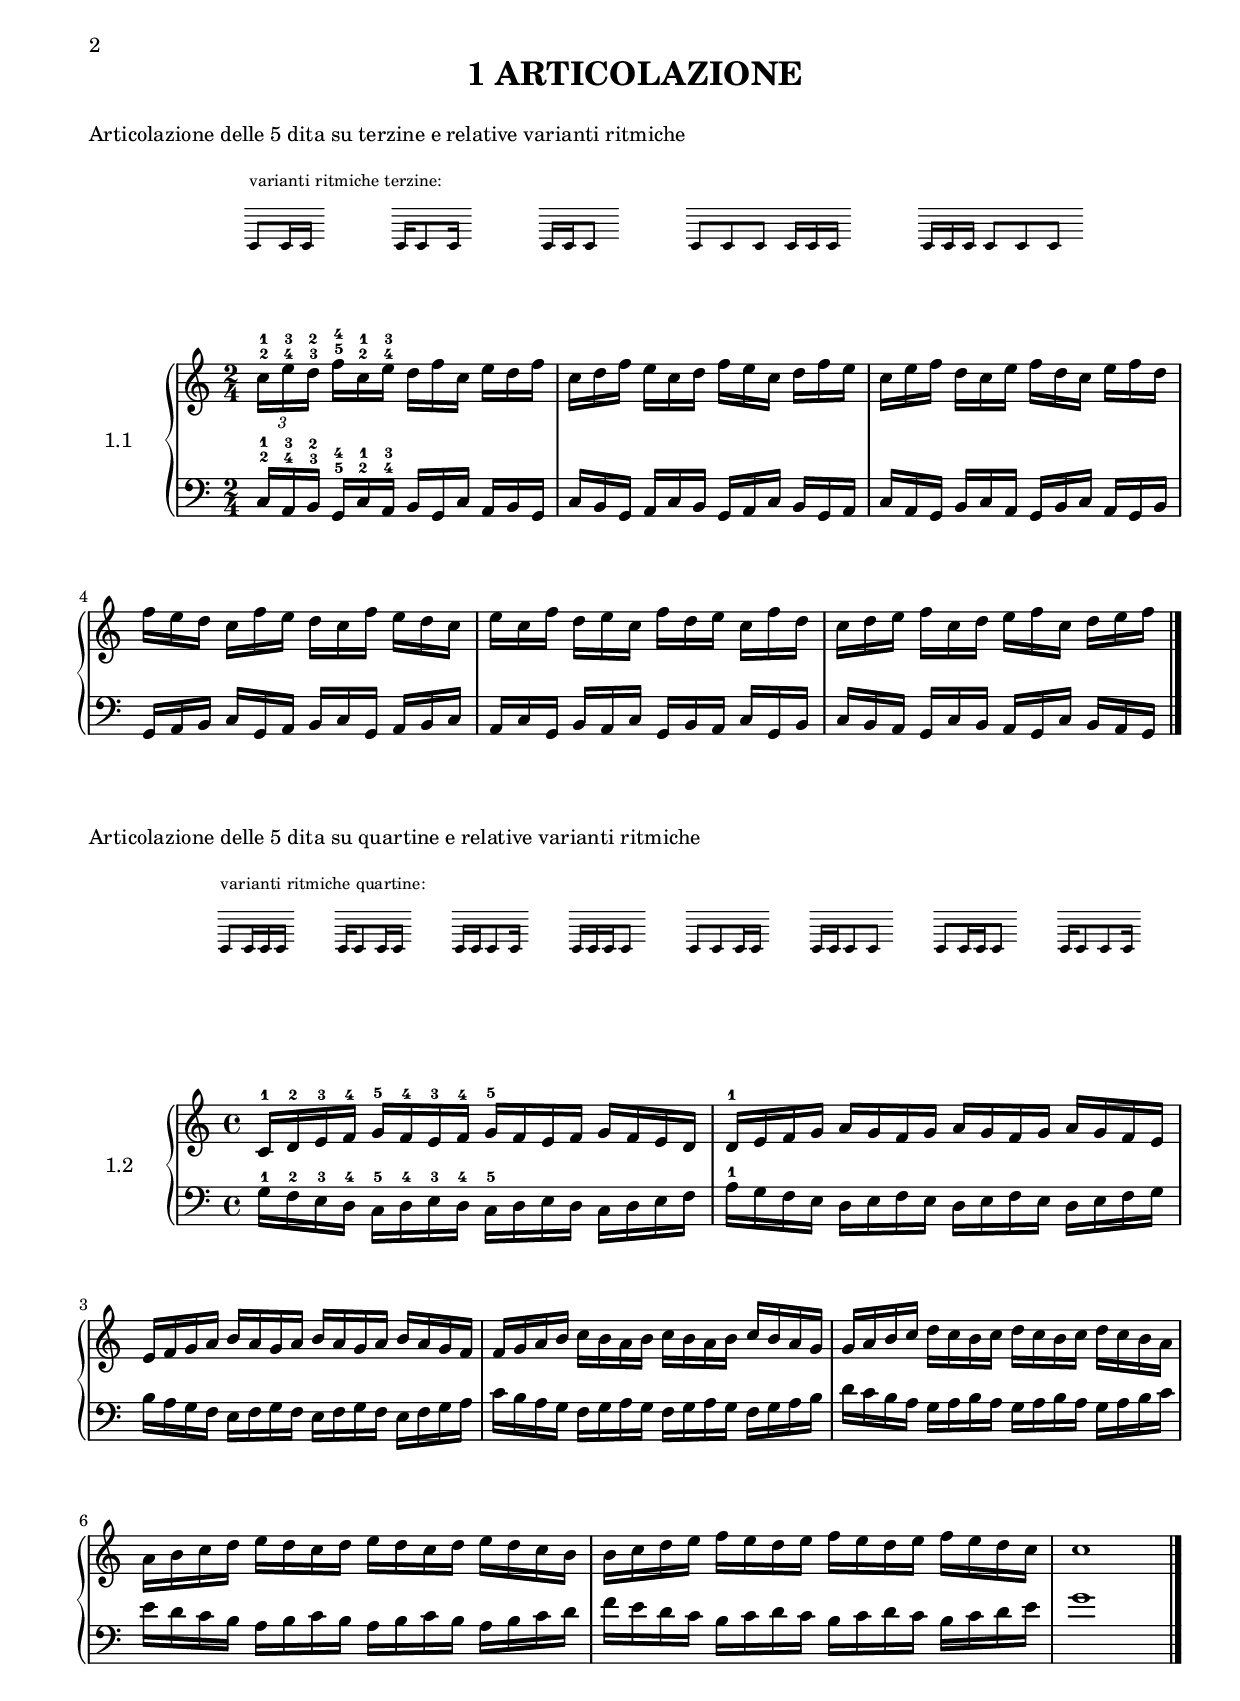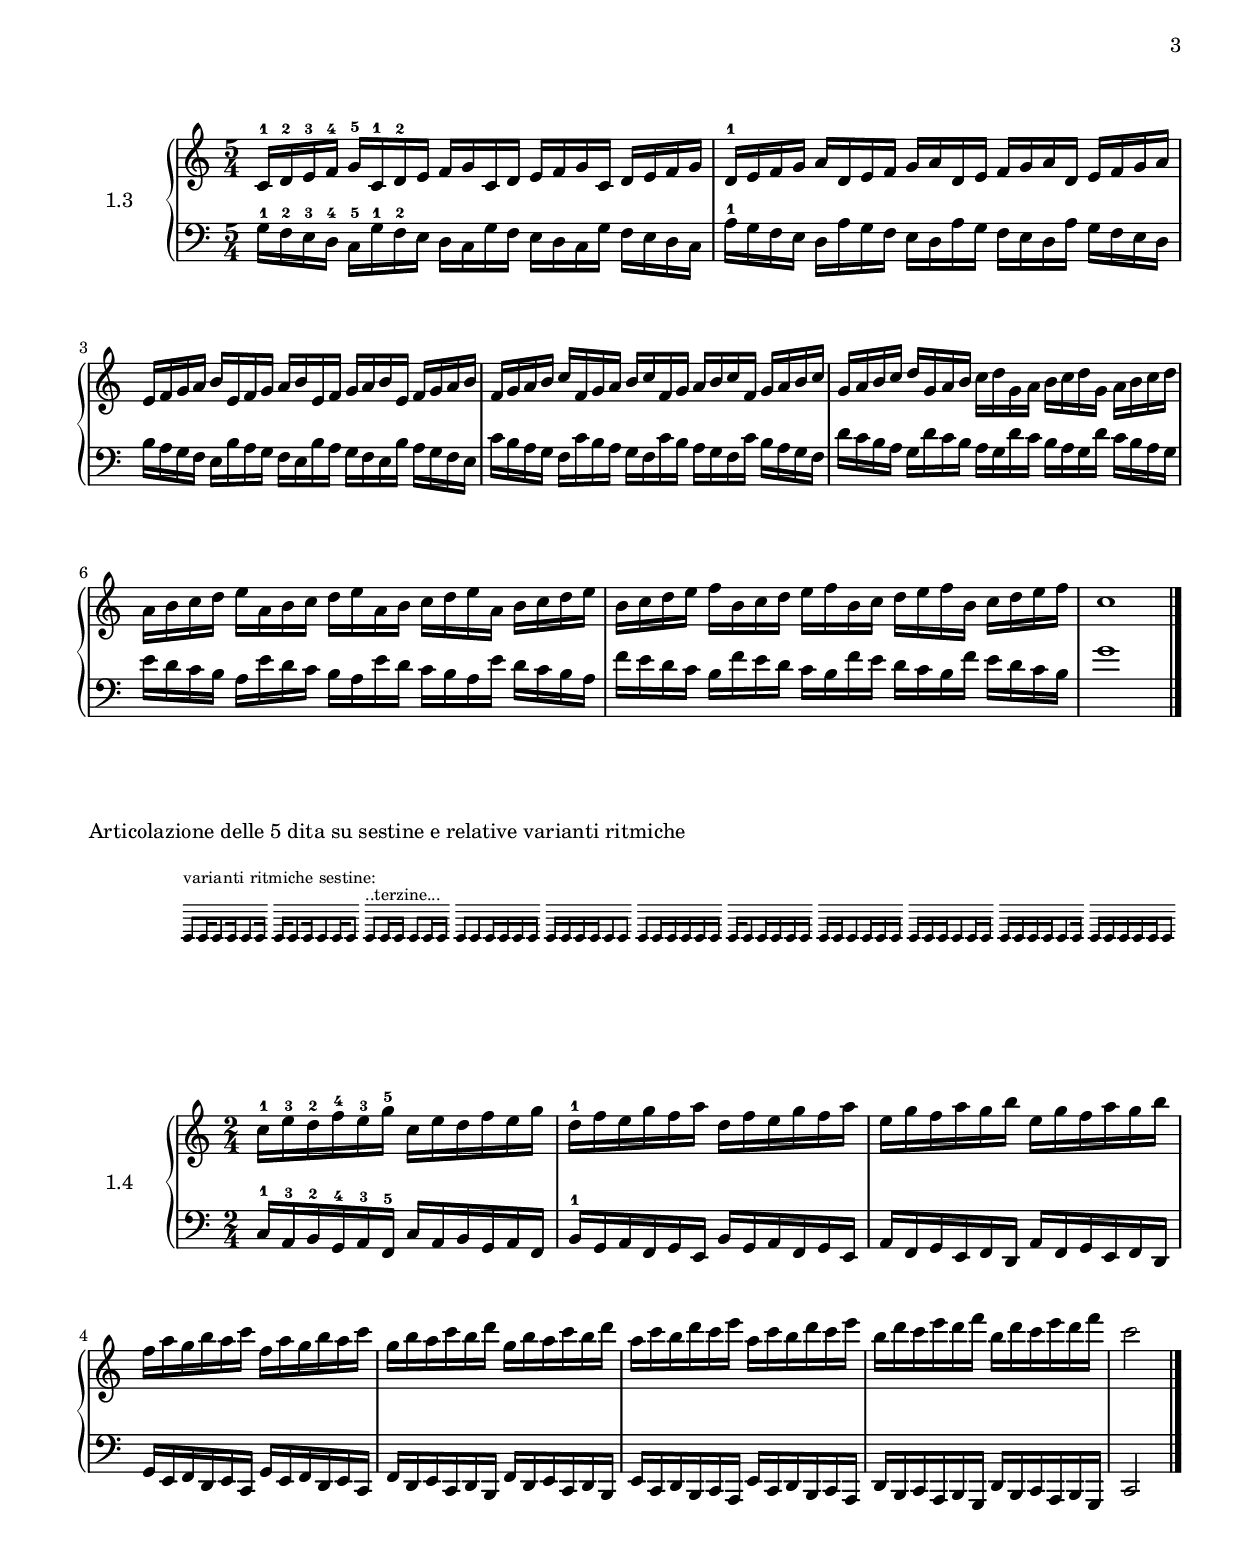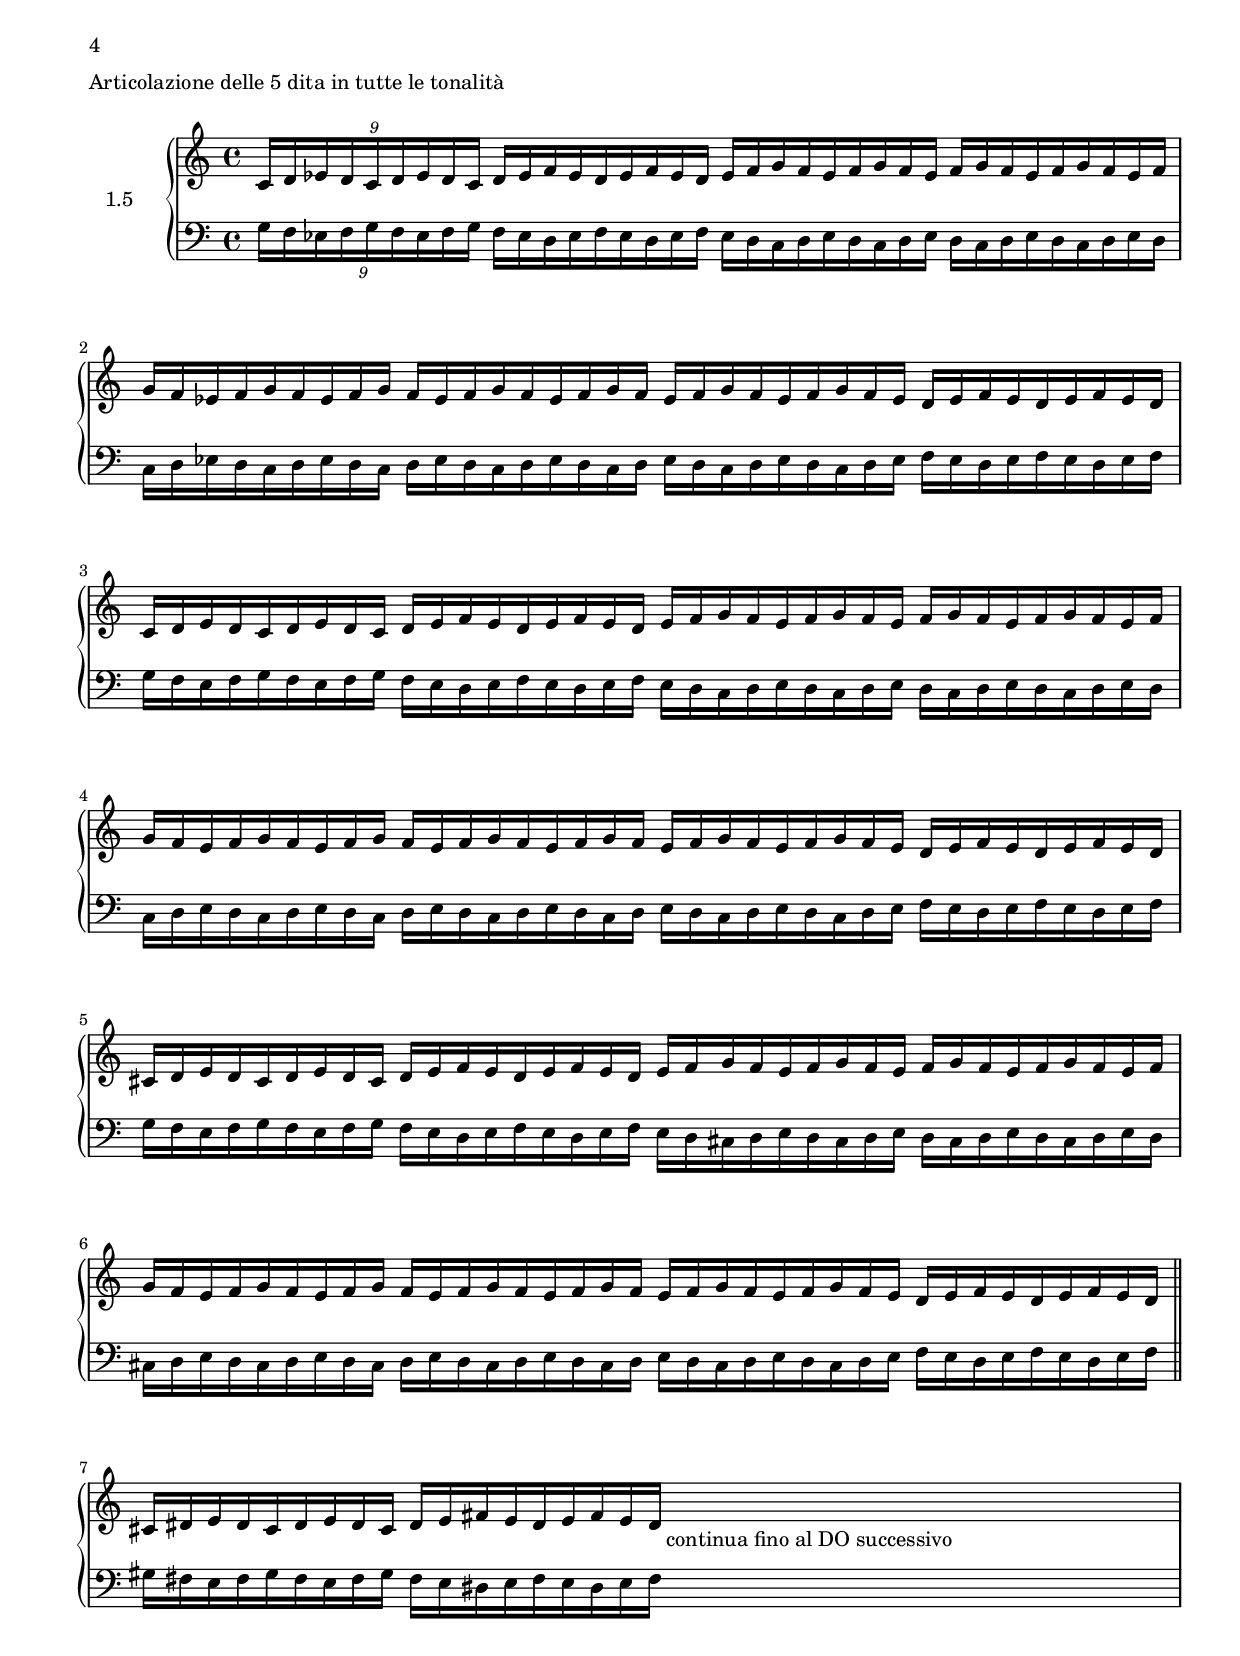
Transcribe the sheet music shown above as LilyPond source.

% ===========================================================================================================
% esercizi-di-tecnica.ly
%                     _    _      _ _   _               _         
%  ___ ___ ___ _ _ __(_)__(_)  __| (_) | |_ ___ __ _ _ (_)__ __ _ 
% / -_|_-</ -_) '_/ _| |_ / | / _` | | |  _/ -_) _| ' \| / _/ _` |
% \___/__/\___|_| \__|_/__|_| \__,_|_|  \__\___\__|_||_|_\__\__,_|
%                                  Articolazione, Arpeggi, Accordi
%
% Copyright (c) 2020 Alessandro Fraschetti (mail: gos95@gommagomma.net)
%
% Permission is hereby granted, free of charge, to any person obtaining a copy
% of this software and associated documentation files (the "Software"), to deal
% in the Software without restriction, including without limitation the rights
% to use, copy, modify, merge, publish, distribute, sublicense, and/or sell
% copies of the Software, and to permit persons to whom the Software is
% furnished to do so, subject to the following conditions:
% 
% The above copyright notice and this permission notice shall be included in all
% copies or substantial portions of the Software.
% 
% THE SOFTWARE IS PROVIDED "AS IS", WITHOUT WARRANTY OF ANY KIND, EXPRESS OR
% IMPLIED, INCLUDING BUT NOT LIMITED TO THE WARRANTIES OF MERCHANTABILITY,
% FITNESS FOR A PARTICULAR PURPOSE AND NONINFRINGEMENT. IN NO EVENT SHALL THE
% AUTHORS OR COPYRIGHT HOLDERS BE LIABLE FOR ANY CLAIM, DAMAGES OR OTHER
% LIABILITY, WHETHER IN AN ACTION OF CONTRACT, TORT OR OTHERWISE, ARISING FROM,
% OUT OF OR IN CONNECTION WITH THE SOFTWARE OR THE USE OR OTHER DEALINGS IN THE
% SOFTWARE.
% ===========================================================================================================


\version "2.12.3"
#(ly:set-option 'delete-intermediate-files #t)
#(set-global-staff-size 18)


% ===========================================================================================================
% ------------------------------------------  I N C L U D E S  ----------------------------------------------
% ===========================================================================================================
% ===========================================================================================================
% varianti-ritmiche-terzine.ly
%                     _    _      _ _   _               _         
%  ___ ___ ___ _ _ __(_)__(_)  __| (_) | |_ ___ __ _ _ (_)__ __ _ 
% / -_|_-</ -_) '_/ _| |_ / | / _` | | |  _/ -_) _| ' \| / _/ _` |
% \___/__/\___|_| \__|_/__|_| \__,_|_|  \__\___\__|_||_|_\__\__,_|
%
% Copyright (c) 2020 Alessandro Fraschetti (mail: gos95@gommagomma.net)
%
% Permission is hereby granted, free of charge, to any person obtaining a copy
% of this software and associated documentation files (the "Software"), to deal
% in the Software without restriction, including without limitation the rights
% to use, copy, modify, merge, publish, distribute, sublicense, and/or sell
% copies of the Software, and to permit persons to whom the Software is
% furnished to do so, subject to the following conditions:
% 
% The above copyright notice and this permission notice shall be included in all
% copies or substantial portions of the Software.
% 
% THE SOFTWARE IS PROVIDED "AS IS", WITHOUT WARRANTY OF ANY KIND, EXPRESS OR
% IMPLIED, INCLUDING BUT NOT LIMITED TO THE WARRANTIES OF MERCHANTABILITY,
% FITNESS FOR A PARTICULAR PURPOSE AND NONINFRINGEMENT. IN NO EVENT SHALL THE
% AUTHORS OR COPYRIGHT HOLDERS BE LIABLE FOR ANY CLAIM, DAMAGES OR OTHER
% LIABILITY, WHETHER IN AN ACTION OF CONTRACT, TORT OR OTHERWISE, ARISING FROM,
% OUT OF OR IN CONNECTION WITH THE SOFTWARE OR THE USE OR OTHER DEALINGS IN THE
% SOFTWARE.
% ===========================================================================================================


variantiRitmicheTerzine = \relative c' {
    \cadenzaOn
    \stopStaff
    \skip 1
    \startStaff
        c8[^\markup { \raise #2 { varianti ritmiche terzine: }} c16 c16]
    \stopStaff
    \skip 1
    \startStaff
        c16[ c8 c16]
    \stopStaff
    \skip 1
    \startStaff
        c16[ c16 c8]
    \stopStaff
    \skip 1
    \startStaff
        c8[ c8 c8] c16[ c16 c16]]
    \stopStaff
    \skip 1
    \startStaff
        c16[ c16 c16] c8[ c8 c8]]
    \stopStaff
    \skip 1
    \cadenzaOff
}

% ===========================================================================================================
% varianti-ritmiche-quartine.ly
%                     _    _      _ _   _               _         
%  ___ ___ ___ _ _ __(_)__(_)  __| (_) | |_ ___ __ _ _ (_)__ __ _ 
% / -_|_-</ -_) '_/ _| |_ / | / _` | | |  _/ -_) _| ' \| / _/ _` |
% \___/__/\___|_| \__|_/__|_| \__,_|_|  \__\___\__|_||_|_\__\__,_|
%
% Copyright (c) 2020 Alessandro Fraschetti (mail: gos95@gommagomma.net)
%
% Permission is hereby granted, free of charge, to any person obtaining a copy
% of this software and associated documentation files (the "Software"), to deal
% in the Software without restriction, including without limitation the rights
% to use, copy, modify, merge, publish, distribute, sublicense, and/or sell
% copies of the Software, and to permit persons to whom the Software is
% furnished to do so, subject to the following conditions:
% 
% The above copyright notice and this permission notice shall be included in all
% copies or substantial portions of the Software.
% 
% THE SOFTWARE IS PROVIDED "AS IS", WITHOUT WARRANTY OF ANY KIND, EXPRESS OR
% IMPLIED, INCLUDING BUT NOT LIMITED TO THE WARRANTIES OF MERCHANTABILITY,
% FITNESS FOR A PARTICULAR PURPOSE AND NONINFRINGEMENT. IN NO EVENT SHALL THE
% AUTHORS OR COPYRIGHT HOLDERS BE LIABLE FOR ANY CLAIM, DAMAGES OR OTHER
% LIABILITY, WHETHER IN AN ACTION OF CONTRACT, TORT OR OTHERWISE, ARISING FROM,
% OUT OF OR IN CONNECTION WITH THE SOFTWARE OR THE USE OR OTHER DEALINGS IN THE
% SOFTWARE.
% ===========================================================================================================


variantiRitmicheQuartine = \relative c' {
    \cadenzaOn
    \stopStaff
    \skip 1
    \startStaff
        c8[^\markup { \raise #2 { varianti ritmiche quartine: }} c16 c16 c16]
    \stopStaff
    \skip 1
    \startStaff
        c16[ c8 c16 c16]
    \stopStaff
    \skip 1
    \startStaff
        c16[ c16 c8 c16]
    \stopStaff
    \skip 1
    \startStaff
        c16[ c16 c16 c8]
    \stopStaff
    \skip 1
    \startStaff
        c8[ c8 c16 c16]
    \stopStaff
    \skip 1
    \startStaff
        c16[ c16 c8 c8]
    \stopStaff
    \skip 1
    \startStaff
        c8[ c16 c16 c8]
    \stopStaff
    \skip 1
    \startStaff
        c16[ c8 c8 c16]
    \stopStaff
    \skip 1
    \cadenzaOff
}

% ===========================================================================================================
% varianti-ritmiche-terzine.ly
%                     _    _      _ _   _               _         
%  ___ ___ ___ _ _ __(_)__(_)  __| (_) | |_ ___ __ _ _ (_)__ __ _ 
% / -_|_-</ -_) '_/ _| |_ / | / _` | | |  _/ -_) _| ' \| / _/ _` |
% \___/__/\___|_| \__|_/__|_| \__,_|_|  \__\___\__|_||_|_\__\__,_|
%
% Copyright (c) 2020 Alessandro Fraschetti (mail: gos95@gommagomma.net)
%
% Permission is hereby granted, free of charge, to any person obtaining a copy
% of this software and associated documentation files (the "Software"), to deal
% in the Software without restriction, including without limitation the rights
% to use, copy, modify, merge, publish, distribute, sublicense, and/or sell
% copies of the Software, and to permit persons to whom the Software is
% furnished to do so, subject to the following conditions:
% 
% The above copyright notice and this permission notice shall be included in all
% copies or substantial portions of the Software.
% 
% THE SOFTWARE IS PROVIDED "AS IS", WITHOUT WARRANTY OF ANY KIND, EXPRESS OR
% IMPLIED, INCLUDING BUT NOT LIMITED TO THE WARRANTIES OF MERCHANTABILITY,
% FITNESS FOR A PARTICULAR PURPOSE AND NONINFRINGEMENT. IN NO EVENT SHALL THE
% AUTHORS OR COPYRIGHT HOLDERS BE LIABLE FOR ANY CLAIM, DAMAGES OR OTHER
% LIABILITY, WHETHER IN AN ACTION OF CONTRACT, TORT OR OTHERWISE, ARISING FROM,
% OUT OF OR IN CONNECTION WITH THE SOFTWARE OR THE USE OR OTHER DEALINGS IN THE
% SOFTWARE.
% ===========================================================================================================


variantiRitmicheSestine = \relative c' {
    \cadenzaOn
    \stopStaff
    \skip 1
    \startStaff
        c8[^\markup { \raise #2 { varianti ritmiche sestine: }} c16 c8 c16 c8 c16]
    \stopStaff
    \skip 1
    \startStaff
        c16[ c8 c16 c8 c16 c8]
    \stopStaff
    \skip 1
    \startStaff
        c8[^\markup { \raise #0  {..terzine...}} c16 c16] c8[ c16 c16]
    \stopStaff
    \skip 1
    \startStaff
        c8[ c8 c16 c16 c16 c16]
    \stopStaff
    \skip 1
    \startStaff
        c16[ c16 c16 c16 c8 c8]
    \stopStaff
    \skip 1
	\cadenzaOff

%	\break

	\cadenzaOn
    \startStaff
        c8[ c16 c16 c16 c16 c16]
    \stopStaff
    \skip 1
    \startStaff
        c16[ c8 c16 c16 c16 c16]
    \stopStaff
    \skip 1
    \startStaff
        c16[ c16 c8 c16 c16 c16]
    \stopStaff
    \skip 1
    \startStaff
        c16[ c16 c16 c8 c16 c16]
    \stopStaff
    \skip 1
    \startStaff
        c16[ c16 c16 c16 c8 c16]
    \stopStaff
    \skip 1
    \startStaff
        c16[ c16 c16 c16 c16 c8]
    \stopStaff
	\skip 1
    \cadenzaOff
}


% ===========================================================================================================
% articolazione-terzine.ly
%                     _    _      _ _   _               _         
%  ___ ___ ___ _ _ __(_)__(_)  __| (_) | |_ ___ __ _ _ (_)__ __ _ 
% / -_|_-</ -_) '_/ _| |_ / | / _` | | |  _/ -_) _| ' \| / _/ _` |
% \___/__/\___|_| \__|_/__|_| \__,_|_|  \__\___\__|_||_|_\__\__,_|
%                                  Articolazione, Arpeggi, Accordi
%
% Copyright (c) 2020 Alessandro Fraschetti (mail: gos95@gommagomma.net)
%
% Permission is hereby granted, free of charge, to any person obtaining a copy
% of this software and associated documentation files (the "Software"), to deal
% in the Software without restriction, including without limitation the rights
% to use, copy, modify, merge, publish, distribute, sublicense, and/or sell
% copies of the Software, and to permit persons to whom the Software is
% furnished to do so, subject to the following conditions:
% 
% The above copyright notice and this permission notice shall be included in all
% copies or substantial portions of the Software.
% 
% THE SOFTWARE IS PROVIDED "AS IS", WITHOUT WARRANTY OF ANY KIND, EXPRESS OR
% IMPLIED, INCLUDING BUT NOT LIMITED TO THE WARRANTIES OF MERCHANTABILITY,
% FITNESS FOR A PARTICULAR PURPOSE AND NONINFRINGEMENT. IN NO EVENT SHALL THE
% AUTHORS OR COPYRIGHT HOLDERS BE LIABLE FOR ANY CLAIM, DAMAGES OR OTHER
% LIABILITY, WHETHER IN AN ACTION OF CONTRACT, TORT OR OTHERWISE, ARISING FROM,
% OUT OF OR IN CONNECTION WITH THE SOFTWARE OR THE USE OR OTHER DEALINGS IN THE
% SOFTWARE.
% ===========================================================================================================


articolazioneTerzineUpper = \relative c'' {
    \time 2/4
    \times 2/3 { c16-2-1[ e-4-3 d-3-2 ] } \override TupletNumber #'transparent = ##t 
                  \times 2/3 { f-5-4[ c-2-1 e-4-3 ] } \times 2/3 { d[ f c ] } \times 2/3 { e[ d f ] }
    \times 2/3 {   c[ d f ] } \times 2/3 { e[ c d ] } \times 2/3 { f[ e c ] } \times 2/3 { d[ f e ] }
    \times 2/3 {   c[ e f ] } \times 2/3 { d[ c e ] } \times 2/3 { f[ d c ] } \times 2/3 { e[ f d ] }
    \times 2/3 {   f[ e d ] } \times 2/3 { c[ f e ] } \times 2/3 { d[ c f ] } \times 2/3 { e[ d c ] }
    \times 2/3 {   e[ c f ] } \times 2/3 { d[ e c ] } \times 2/3 { f[ d e ] } \times 2/3 { c[ f d ] }
    \times 2/3 {   c[ d e ] } \times 2/3 { f[ c d ] } \times 2/3 { e[ f c ] } \times 2/3 { d[ e f ] }
    \bar "|."
}
articolazioneTerzineLower = \relative c {
    \time 2/4
    \override TupletNumber #'transparent = ##t
    \times 2/3 { c16-2-1[ a-4-3 b-3-2 ] }
                  \times 2/3 { g-5-4[ c-2-1 a-4-3 ] } \times 2/3 { b[ g c ] } \times 2/3 { a[ b g ] }
    \times 2/3 {   c[ b g ] } \times 2/3 { a[ c b ] } \times 2/3 { g[ a c ] } \times 2/3 { b[ g a ] }
    \times 2/3 {   c[ a g ] } \times 2/3 { b[ c a ] } \times 2/3 { g[ b c ] } \times 2/3 { a[ g b ] }
    \times 2/3 {   g[ a b ] } \times 2/3 { c[ g a ] } \times 2/3 { b[ c g ] } \times 2/3 { a[ b c ] }
    \times 2/3 {   a[ c g ] } \times 2/3 { b[ a c ] } \times 2/3 { g[ b a ] } \times 2/3 { c[ g b ] }
    \times 2/3 {   c[ b a ] } \times 2/3 { g[ c b ] } \times 2/3 { a[ g c ] } \times 2/3 { b[ a g ] }
    \bar "|."
}

% ===========================================================================================================
% articolazione-quartine.ly
%                     _    _      _ _   _               _         
%  ___ ___ ___ _ _ __(_)__(_)  __| (_) | |_ ___ __ _ _ (_)__ __ _ 
% / -_|_-</ -_) '_/ _| |_ / | / _` | | |  _/ -_) _| ' \| / _/ _` |
% \___/__/\___|_| \__|_/__|_| \__,_|_|  \__\___\__|_||_|_\__\__,_|
%                                  Articolazione, Arpeggi, Accordi
%
% Copyright (c) 2020 Alessandro Fraschetti (mail: gos95@gommagomma.net)
%
% Permission is hereby granted, free of charge, to any person obtaining a copy
% of this software and associated documentation files (the "Software"), to deal
% in the Software without restriction, including without limitation the rights
% to use, copy, modify, merge, publish, distribute, sublicense, and/or sell
% copies of the Software, and to permit persons to whom the Software is
% furnished to do so, subject to the following conditions:
% 
% The above copyright notice and this permission notice shall be included in all
% copies or substantial portions of the Software.
% 
% THE SOFTWARE IS PROVIDED "AS IS", WITHOUT WARRANTY OF ANY KIND, EXPRESS OR
% IMPLIED, INCLUDING BUT NOT LIMITED TO THE WARRANTIES OF MERCHANTABILITY,
% FITNESS FOR A PARTICULAR PURPOSE AND NONINFRINGEMENT. IN NO EVENT SHALL THE
% AUTHORS OR COPYRIGHT HOLDERS BE LIABLE FOR ANY CLAIM, DAMAGES OR OTHER
% LIABILITY, WHETHER IN AN ACTION OF CONTRACT, TORT OR OTHERWISE, ARISING FROM,
% OUT OF OR IN CONNECTION WITH THE SOFTWARE OR THE USE OR OTHER DEALINGS IN THE
% SOFTWARE.
% ===========================================================================================================


articolazioneQuartineAUpper = \relative c' {
    \time 4/4 
    c16-1 d-2 e-3 f-4  g-5 f-4 e-3 f-4  g-5 f e f  g f e d
    d16-1 e f g  a g f g  a g f g  a g f e
    e16 f g a  b a g a  b a g a  b a g f
    f16 g a b  c b a b  c b a b  c b a g
    g16 a b c  d c b c  d c b c  d c b a
    a16 b c d  e d c d  e d c d  e d c b
    b16 c d e  f e d e  f e d e  f e d c
    c1
    \bar "|."
}
articolazioneQuartineALower = \relative c' {
    \time 4/4
    g16-1 f-2 e-3 d-4  c-5 d-4 e-3 d-4  c-5 d e d  c d e f
    a16-1 g f e  d e f e  d e f e  d e f g 
    b16 a g f  e f g f  e f g f  e f g a
    c16 b a g  f g a g  f g a g  f g a b
    d16 c b a  g a b a  g a b a  g a b c
    e16 d c b  a b c b  a b c b  a b c d
    f16 e d c  b c d c  b c d c  b c d e
    g1
    \bar "|."
}


articolazioneQuartineBUpper = \relative c' {
    \time 5/4
    c16-1 d-2 e-3 f-4  g-5 c,-1 d-2 e  f g c, d  e f g c,  d e f g
    d16-1 e f g  a d, e f  g a d, e  f g a d,  e f g a
    e16 f g a  b e, f g  a b e, f  g a b e,  f g a b
    f16 g a b  c f, g a  b c f, g  a b c f,  g a b c
    g16 a b c  d g, a b  c d g, a  b c d g,  a b c d
    a16 b c d  e a, b c  d e a, b  c d e a,  b c d e
    b16 c d e  f b, c d  e f b, c  d e f b,  c d e f
    c1
    \bar "|."
}
articolazioneQuartineBLower = \relative c' {
    \time 5/4
    g16-1  f-2 e-3 d-4  c-5 g'-1 f-2 e  d c g' f  e d c g'  f e d c
    a'16-1 g f e  d a' g f  e d a' g  f e d a'  g f e d
    b'16 a g f  e b' a g  f e b' a  g f e b'  a g f e
    c'16 b a g  f c' b a  g f c' b  a g f c'  b a g f
    d'16 c b a  g d' c b  a g d' c  b a g d'  c b a g
    e'16 d c b  a e' d c  b a e' d  c b a e'  d c b a
    f'16 e d c  b f' e d  c b f' e  d c b f'  e d c b
    g'1
    \bar "|."
}

% ===========================================================================================================
% articolazione-sestine.ly
%                     _    _      _ _   _               _         
%  ___ ___ ___ _ _ __(_)__(_)  __| (_) | |_ ___ __ _ _ (_)__ __ _ 
% / -_|_-</ -_) '_/ _| |_ / | / _` | | |  _/ -_) _| ' \| / _/ _` |
% \___/__/\___|_| \__|_/__|_| \__,_|_|  \__\___\__|_||_|_\__\__,_|
%                                  Articolazione, Arpeggi, Accordi
%
% Copyright (c) 2020 Alessandro Fraschetti (mail: gos95@gommagomma.net)
%
% Permission is hereby granted, free of charge, to any person obtaining a copy
% of this software and associated documentation files (the "Software"), to deal
% in the Software without restriction, including without limitation the rights
% to use, copy, modify, merge, publish, distribute, sublicense, and/or sell
% copies of the Software, and to permit persons to whom the Software is
% furnished to do so, subject to the following conditions:
% 
% The above copyright notice and this permission notice shall be included in all
% copies or substantial portions of the Software.
% 
% THE SOFTWARE IS PROVIDED "AS IS", WITHOUT WARRANTY OF ANY KIND, EXPRESS OR
% IMPLIED, INCLUDING BUT NOT LIMITED TO THE WARRANTIES OF MERCHANTABILITY,
% FITNESS FOR A PARTICULAR PURPOSE AND NONINFRINGEMENT. IN NO EVENT SHALL THE
% AUTHORS OR COPYRIGHT HOLDERS BE LIABLE FOR ANY CLAIM, DAMAGES OR OTHER
% LIABILITY, WHETHER IN AN ACTION OF CONTRACT, TORT OR OTHERWISE, ARISING FROM,
% OUT OF OR IN CONNECTION WITH THE SOFTWARE OR THE USE OR OTHER DEALINGS IN THE
% SOFTWARE.
% ===========================================================================================================


articolazioneSestineUpper = \relative c'' {
    \time 2/4
	\override TupletNumber #'transparent = ##t
	\override TupletBracket.bracket-visibility = ##f
    \times 2/3 { c16-1[ e-3 d-2 }  
							\times 2/3 { f-4 e-3 g-5 ] }\times 2/3 { c,[ e d } 		\times 2/3 { f e g] }
    \times 2/3 { d-1[ f e } 	\times 2/3 { g f a ] }		\times 2/3 { d,[ f e } 		\times 2/3 { g f a ] }
    \times 2/3 { e[ g f } 	\times 2/3 { a g b ] } 		\times 2/3 { e,[ g f } 		\times 2/3 { a g b ] }
    \times 2/3 { f[ a g } 	\times 2/3 { b a c ] } 		\times 2/3 { f,[ a g } 		\times 2/3 { b a c ] }
    \times 2/3 { g[ b a } 	\times 2/3 { c b d ] } 		\times 2/3 { g,[ b a } 		\times 2/3 { c b d ] }
    \times 2/3 { a[ c b } 	\times 2/3 { d c e ] } 		\times 2/3 { a,[ c b } 		\times 2/3 { d c e ] }
	\times 2/3 { b[ d c } 	\times 2/3 { e d f ] } 		\times 2/3 { b,[ d c } 		\times 2/3 { e d f ] }
	c2
    \bar "|."
}
articolazioneSestineLower = \relative c {
    \time 2/4
    \override TupletNumber #'transparent = ##t
	\override TupletBracket.bracket-visibility = ##f
    \times 2/3 { c16-1[ a-3 b-2 }
							\times 2/3 { g-4 a-3 f-5 ] }\times 2/3 { c'[ a b } 		\times 2/3 { g a f] }
    \times 2/3 { b-1[ g a } 	\times 2/3 { f g e ] }		\times 2/3 { b'[ g a } 		\times 2/3 { f g e ] }
    \times 2/3 { a[ f g } 	\times 2/3 { e f d ] } 		\times 2/3 { a'[ f g } 		\times 2/3 { e f d ] }
    \times 2/3 { g[ e f } 	\times 2/3 { d e c ] } 		\times 2/3 { g'[ e f } 		\times 2/3 { d e c ] }
    \times 2/3 { f[ d e } 	\times 2/3 { c d b ] } 		\times 2/3 { f'[ d e } 		\times 2/3 { c d b ] }
    \times 2/3 { e[ c d } 	\times 2/3 { b c a ] } 		\times 2/3 { e'[ c d } 		\times 2/3 { b c a ] }
	\times 2/3 { d[ b c } 	\times 2/3 { a b g ] } 		\times 2/3 { d'[ b c } 		\times 2/3 { a b g ] }
	c2
    \bar "|."
}

% ===========================================================================================================
% articolazione-12-toni.ly
%                     _    _      _ _   _               _         
%  ___ ___ ___ _ _ __(_)__(_)  __| (_) | |_ ___ __ _ _ (_)__ __ _ 
% / -_|_-</ -_) '_/ _| |_ / | / _` | | |  _/ -_) _| ' \| / _/ _` |
% \___/__/\___|_| \__|_/__|_| \__,_|_|  \__\___\__|_||_|_\__\__,_|
%                                  Articolazione, Arpeggi, Accordi
%
% Copyright (c) 2020 Alessandro Fraschetti (mail: gos95@gommagomma.net)
%
% Permission is hereby granted, free of charge, to any person obtaining a copy
% of this software and associated documentation files (the "Software"), to deal
% in the Software without restriction, including without limitation the rights
% to use, copy, modify, merge, publish, distribute, sublicense, and/or sell
% copies of the Software, and to permit persons to whom the Software is
% furnished to do so, subject to the following conditions:
% 
% The above copyright notice and this permission notice shall be included in all
% copies or substantial portions of the Software.
% 
% THE SOFTWARE IS PROVIDED "AS IS", WITHOUT WARRANTY OF ANY KIND, EXPRESS OR
% IMPLIED, INCLUDING BUT NOT LIMITED TO THE WARRANTIES OF MERCHANTABILITY,
% FITNESS FOR A PARTICULAR PURPOSE AND NONINFRINGEMENT. IN NO EVENT SHALL THE
% AUTHORS OR COPYRIGHT HOLDERS BE LIABLE FOR ANY CLAIM, DAMAGES OR OTHER
% LIABILITY, WHETHER IN AN ACTION OF CONTRACT, TORT OR OTHERWISE, ARISING FROM,
% OUT OF OR IN CONNECTION WITH THE SOFTWARE OR THE USE OR OTHER DEALINGS IN THE
% SOFTWARE.
% ===========================================================================================================

	
articolazioneXIIToniUpper = \relative c' {
    \time 4/4
    \tuplet 9/4 { c16[ d ees d c d ees d c] } 	\override TupletNumber #'transparent = ##t 
	\tuplet 9/4 { d[ ees f ees d ees f ees d] }
	\tuplet 9/4 { ees[ f g f ees f g f ees] }
	\tuplet 9/4 { f[ g f ees f g f ees f] }

	\tuplet 9/4 { g[ f ees f g f ees f g] }
	\tuplet 9/4 { f[ ees f g f ees f g f] }
	\tuplet 9/4 { ees[ f g f ees f g f ees] }
	\tuplet 9/4 { d[ ees f ees d ees f ees d] }
	\break
    \tuplet 9/4 { c[ d e d c d e d c] }
	\tuplet 9/4 { d[ e f e d e f e d] }
	\tuplet 9/4 { e[ f g f e f g f e] }
	\tuplet 9/4 { f[ g f e f g f e f] }

	\tuplet 9/4 { g[ f e f g f e f g] }
	\tuplet 9/4 { f[ e f g f e f g f] }
	\tuplet 9/4 { e[ f g f e f g f e] }
	\tuplet 9/4 { d[ e f e d e f e d] }
	\break
    \tuplet 9/4 { cis[ d e d cis d e d cis] }
	\tuplet 9/4 { d[ e f e d e f e d] }
	\tuplet 9/4 { e[ f g f e f g f e] }
	\tuplet 9/4 { f[ g f e f g f e f] }

	\tuplet 9/4 { g[ f e f g f e f g] }
	\tuplet 9/4 { f[ e f g f e f g f] }
	\tuplet 9/4 { e[ f g f e f g f e] }
	\tuplet 9/4 { d[ e f e d e f e d] }
	\bar "||"
    \break
	\tuplet 9/4 { cis[ dis e dis cis dis e dis cis] }
	\tuplet 9/4 { dis[ e fis e dis e fis e dis] }
	\skip 2
}
articolazioneXIIToniLower = \relative c' {
    \time 4/4
    \tuplet 9/4 { g16[ f ees f g f ees f g] }	\override TupletNumber #'transparent = ##t 
	\tuplet 9/4 { f[ ees d ees f ees d ees f] }
	\tuplet 9/4 { ees[ d c d ees d c d ees] }
	\tuplet 9/4 { d[ c d ees d c d ees d] }

	\tuplet 9/4 { c[ d ees d c d ees d c] }
	\tuplet 9/4 { d[ ees d c d ees d c d] }
	\tuplet 9/4 { ees[ d c d ees d c d ees] }
	\tuplet 9/4 { f[ ees d ees f ees d ees f] }
	\break
    \tuplet 9/4 { g[ f e f g f e f g] }
	\tuplet 9/4 { f[ e d e f e d e f] }
	\tuplet 9/4 { e[ d c d e d c d e] }
	\tuplet 9/4 { d[ c d e d c d e d] }

	\tuplet 9/4 { c[ d e d c d e d c] }
	\tuplet 9/4 { d[ e d c d e d c d] }
	\tuplet 9/4 { e[ d c d e d c d e] }
	\tuplet 9/4 { f[ e d e f e d e f] }
	\break
    \tuplet 9/4 { g[ f e f g f e f g] }
	\tuplet 9/4 { f[ e d e f e d e f] }
	\tuplet 9/4 { e[ d cis d e d cis d e] }
	\tuplet 9/4 { d[ cis d e d cis d e d] }

	\tuplet 9/4 { cis[ d e d cis d e d cis] }
	\tuplet 9/4 { d[ e d cis d e d cis d] }
	\tuplet 9/4 { e[ d cis d e d cis d e] }
	\tuplet 9/4 { f[ e d e f e d e f] }
	\bar "||"
    \break
	\tuplet 9/4 { gis[ fis e fis gis fis e fis gis] }
	\tuplet 9/4 { fis[ e dis e fis e dis e fis] ^\markup { \raise #2 {  "   continua fino al DO successivo" }} }
	\skip 2
}



% ===========================================================================================================
% ---------------------------------------------  B O O K  ---------------------------------------------------
% ===========================================================================================================
\header {
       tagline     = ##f
}
\paper {
    #(set-paper-size "a4")
%    line-width = 180
    left-margin = 15
    bottom-margin = 10
    top-margin = 10
%    markup-system-spacing #'basic-distance = #8
    system-system-spacing #'basic-distance = #15
    ragged-bottom = ##t
    ragged-last-bottom = ##t
    print-all-headers = ##t
}


% -------------------------------------------------------------------------------------------------------------------
% Copertina
% -------------------------------------------------------------------------------------------------------------------
\bookpart {
    \markup { \vspace #30 }
    \markup \fontsize #10 \bold { "  Esercizi di Tecnica" }
    \markup { \vspace #1 }
    \markup \fontsize #4 \bold  { "     Articolazione, Arpeggi, Accordi" }
}


% -------------------------------------------------------------------------------------------------------------------
% 1 ARTICOLAZIONE
% -------------------------------------------------------------------------------------------------------------------
\bookpart {
%    \paper { system-count = #5 }
    % -------------------------------------------------------------------------------------------------------------------
    % ARTICOLAZIONE - TERZINE E RELATIVE VARIANTI RITMICHE
    % -------------------------------------------------------------------------------------------------------------------
    \score {
        \new Staff \with {
            \remove "Time_signature_engraver"
            fontSize = #-2
            \override StaffSymbol #'staff-space = #(magstep -2)
            firstClef = ##f
        } << \variantiRitmicheTerzine >>
        \header {
            title    = "1 ARTICOLAZIONE"
            subtitle = ##f
            piece    =  \markup { \column { "Articolazione delle 5 dita su terzine e relative varianti ritmiche" \null } }
        }
        \layout { \context { \override VerticalAlignment #'forced-distance = #8 } }
        \midi { \context { \Score tempoWholesPerMinute = #(ly:make-moment 120 8) } }
    }
    \score {
        \new PianoStaff \with { midiInstrument = #"acoustic grand" }
        <<
            \set PianoStaff.instrumentName = \markup { "1.1" }
            \new Staff = "treble" << \clef violin \articolazioneTerzineUpper >>
            \new Staff = "bass"   << \clef bass \articolazioneTerzineLower >>
        >>
        \header {
            title    = ##f
            subtitle = ##f
%           opus     = \markup { \bold \smaller { (\note #"8"#1 = 120) } }
            piece    = ##f
        }
    }


    % -------------------------------------------------------------------------------------------------------------------
    %   ARTICOLAZIONE - QUARTINE E RELATIVE VARIANTI RITMICHE
    % -------------------------------------------------------------------------------------------------------------------
    \score {
        \new Staff \with {
            \remove "Time_signature_engraver"
            fontSize = #-2
            \override StaffSymbol #'staff-space = #(magstep -2)
            firstClef = ##f
        } { \variantiRitmicheQuartine }
        \header {
            title    = ##f
            subtitle = ##f
            piece    = \markup { \column { "Articolazione delle 5 dita su quartine e relative varianti ritmiche" \null } }
        }
    }
    \score {
        \new PianoStaff \with { midiInstrument = #"acoustic grand" }
        <<
            \set PianoStaff.instrumentName = \markup { "1.2" }
            \new Staff = "treble" << \clef violin \articolazioneQuartineAUpper >>
            \new Staff = "bass"   << \clef bass \articolazioneQuartineALower >>
        >>
        \header {
            title    = ##f
            subtitle = ##f
%           opus     = \markup { \bold \smaller { (\note #"4"#1 = 120) } }
            piece    = \markup { \column { \null \null } }
        }
        \layout { \context { \override VerticalAlignment #'forced-distance = #8 } }
        \midi { \context { \Score tempoWholesPerMinute = #(ly:make-moment 120 4) } }
    }
    \pageBreak
    \score {
        \new PianoStaff \with { midiInstrument = #"acoustic grand" }
        <<
            \set PianoStaff.instrumentName = \markup { "1.3" }
            \new Staff = "treble" << \clef violin \articolazioneQuartineBUpper >>
            \new Staff = "bass"   << \clef bass \articolazioneQuartineBLower >>
        >>
        \header {
            title    = ##f
            subtitle = ##f
%           opus     = \markup { \bold \smaller { (\note #"4"#1 = 120) } }
            piece    = \markup { \column { \null \null } }
        }
        \layout { \context { \override VerticalAlignment #'forced-distance = #8 } }
        \midi { \context { \Score tempoWholesPerMinute = #(ly:make-moment 120 4) } }
    }


    % -------------------------------------------------------------------------------------------------------------------
    %   ARTICOLAZIONE - SESTINE E RELATIVE VARIANTI RITMICHE
    % -------------------------------------------------------------------------------------------------------------------   
    \score {
        \new Staff \with {
            \remove "Time_signature_engraver"
            fontSize = #-2
            \override StaffSymbol #'staff-space = #(magstep -3)
            firstClef = ##f
        } { \variantiRitmicheSestine }
        \header {
            title    = ##f
            subtitle = ##f
            piece    = \markup { \column { "Articolazione delle 5 dita su sestine e relative varianti ritmiche" \null } }
        }
    }
    \score {
        \new PianoStaff \with { midiInstrument = #"acoustic grand" }
        <<
            \set PianoStaff.instrumentName = \markup { "1.4" }
            \new Staff = "treble" << \clef violin \articolazioneSestineUpper >>
            \new Staff = "bass"   << \clef bass \articolazioneSestineLower >>
        >>
        \header {
            title    = ##f
            subtitle = ##f
%           opus     = \markup { \bold \smaller { (\note #"4"#1 = 60) } }
            piece    = \markup { \column { \null \null } }
        }
        \layout { \context { \override VerticalAlignment #'forced-distance = #8 } }
        \midi { \context { \Score tempoWholesPerMinute = #(ly:make-moment 60 4) } }
    }

    \pageBreak
    % -------------------------------------------------------------------------------------------------------------------
    %   ARTICOLAZIONE - 5 DITA IN TUTTI I TONI
    % -------------------------------------------------------------------------------------------------------------------   
    \score {
        \new PianoStaff \with { midiInstrument = #"acoustic grand" }
        <<
            \set PianoStaff.instrumentName = \markup { "1.5" }
            \new Staff = "treble" << \clef violin \articolazioneXIIToniUpper >>
            \new Staff = "bass" << \clef bass \articolazioneXIIToniLower >>
        >>
        \header {
            title    = ##f
            subtitle = ##f
%           opus     = \markup { \bold \smaller { (\note #"4"#1 = 60) } }
            piece    = \markup { \column { "Articolazione delle 5 dita in tutte le tonalità" \null } }
        }
        \layout { \context { \override VerticalAlignment #'forced-distance = #8 } }
        \midi { \context { \Score tempoWholesPerMinute = #(ly:make-moment 60 4) } }
    }
}
% -------------------------------------------------------------------------------------------------------------------


%{
% -------------------------------------------------------------------------------------------------------------------
% 2 ARPEGGGI
% -------------------------------------------------------------------------------------------------------------------
\bookpart {
%    \paper { system-count = #5 }
    % -------------------------------------------------------------------------------------------------------------------
    %   ARPEGGGI - MAGGIORI E MINORI NELL'OTTAVA IN TUTTI I TONI
    % -------------------------------------------------------------------------------------------------------------------
    \score {
        \new Staff = "treble" \with { midiInstrument = #"acoustic grand" }
         <<
            \set PianoStaff.instrumentName = \markup { "2.1" }
            \clef violin \relative c'' \arpeggiOttavaMaggioriXIIToni
        >>
        \header {
            title    = "2 ARPEGGI"
            subtitle = ##f
%           opus     = \markup { \bold \smaller { (\note #"4"#1 = 120) } }
            piece    = \markup { \column { "Arpeggi maggiori nell'ottava in tutte le tonalità" \null } }
        }
        \layout { \context { \override VerticalAlignment #'forced-distance = #4 } }
        \midi { \context { \Score tempoWholesPerMinute = #(ly:make-moment 120 4) } }
    }
    \score {
        \new Staff = "treble" \with { midiInstrument = #"acoustic grand" }
         <<
            \set PianoStaff.instrumentName = \markup { "2.1" }
            \clef violin \relative c'' \arpeggiOttavaMinoriXIIToni
        >>
        \header {
            title    = ##f
            subtitle = ##f
%           opus     = \markup { \bold \smaller { (\note #"4"#1 = 120) } }
            piece    = \markup { \column { "Arpeggi minori nell'ottava in tutte le tonalità" \null } }
        }
        \layout { \context { \override VerticalAlignment #'forced-distance = #4 } }
        \midi { \context { \Score tempoWholesPerMinute = #(ly:make-moment 120 4) } }
    }


    % -------------------------------------------------------------------------------------------------------------------
    %   ARPEGGGI - MAGGIORI 12 TONI
    % -------------------------------------------------------------------------------------------------------------------
    \score {
        \new Staff = "treble" \with { \remove "Time_signature_engraver" midiInstrument = #"acoustic grand" }
         <<
            \set PianoStaff.instrumentName = \markup { "2.3" }
            \clef violin \relative c' \arpeggiMaggioriXIIToni
        >>
        \header {
            title    = ##f
            subtitle = ##f
%           opus     = \markup { \bold \smaller { (\note #"4"#1 = 120) } }
            piece    = \markup { \column { "Arpeggi maggiori in chiavi progressive" \null } }
        }
        \layout { \context { \override VerticalAlignment #'forced-distance = #4 } }
        \midi { \context { \Score tempoWholesPerMinute = #(ly:make-moment 120 4) } }
    }
    \score {
        \new Staff = "treble" \with { \remove "Time_signature_engraver" midiInstrument = #"acoustic grand" }
         <<
            \set PianoStaff.instrumentName = \markup { "2.4" }
            \clef violin \relative c' \arpeggiMinoriXIIToni
        >>
        \header {
            title    = ##f
            subtitle = ##f
%           opus     = \markup { \bold \smaller { (\note #"4"#1 = 120) } }
            piece    = \markup { \column { "Arpeggi minori in chiavi progressive" \null } }
        }
        \layout { \context { \override VerticalAlignment #'forced-distance = #6 } }
        \midi { \context { \Score tempoWholesPerMinute = #(ly:make-moment 120 4) } }
    }
}
% -------------------------------------------------------------------------------------------------------------------
%}